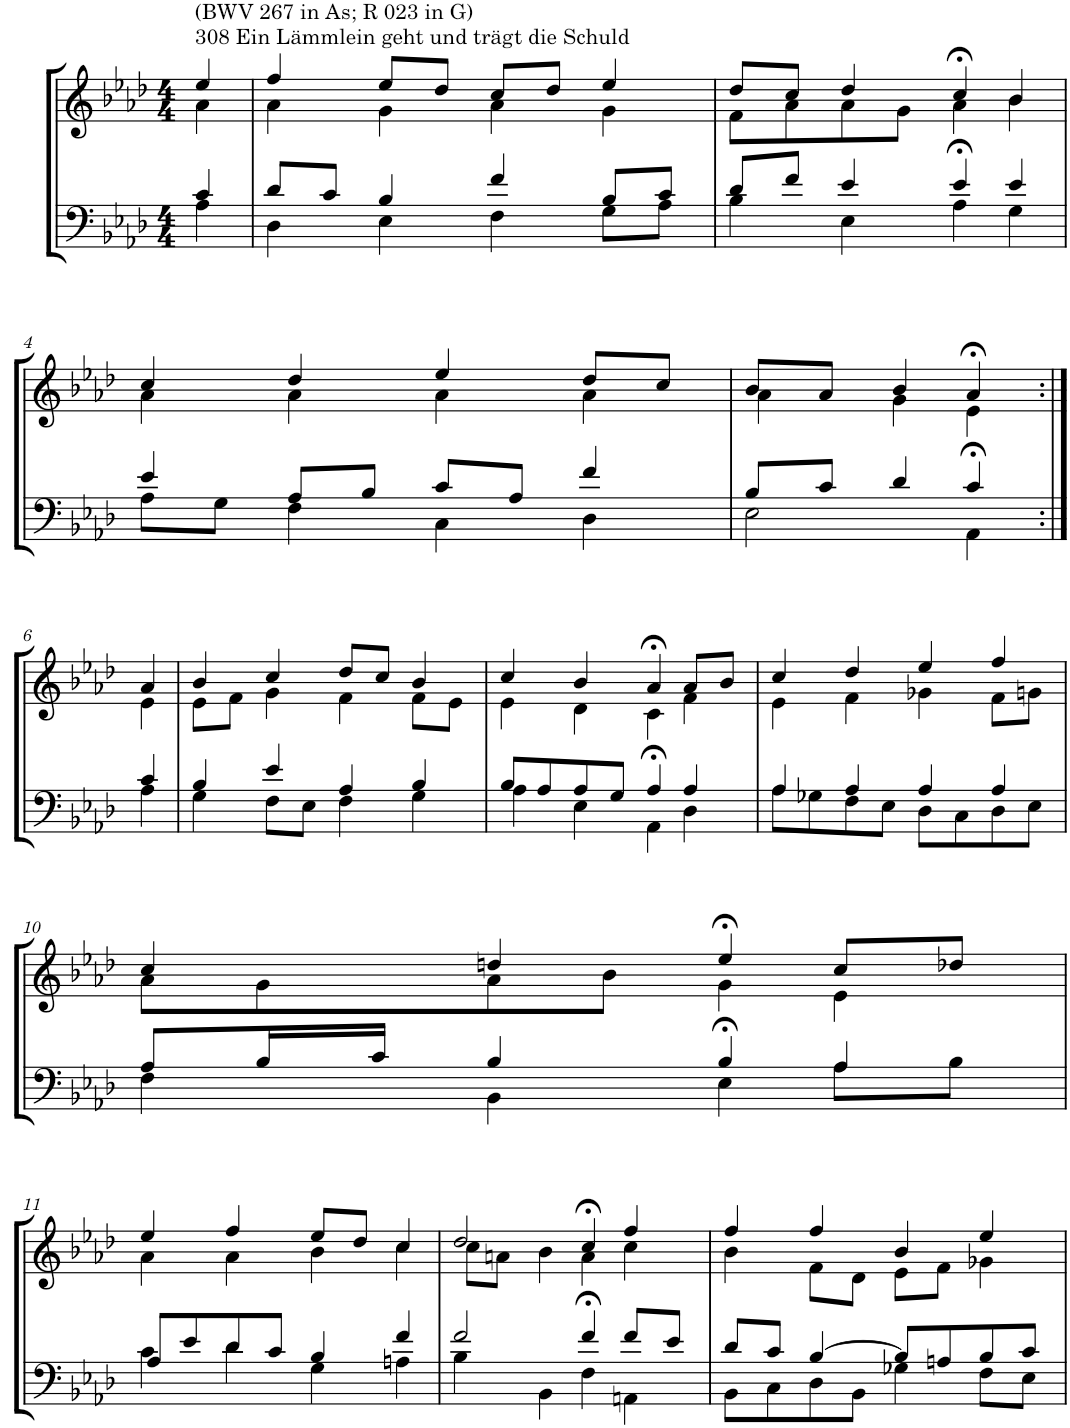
**kern	**kern
*part2	*part1
*staff2	*staff1
*I"Tenor/Baß	*I"Sopran/Alt
*clefF4	*clefG2
*k[b-e-a-d-]	*k[b-e-a-d-]
*M4/4	*M4/4
=1	=1
*^	*^
!	!	!LO:TX:a:t=308 Ein Lämmlein geht und trägt die Schuld	!
!	!	!LO:TX:a:t=(BWV 267 in As; R 023 in G)	!
4c/	4A-\	4ee-/	4a-\
=2	=2	=2	=2
8d-/L	4D-\	4ff/	4a-\
8c/J	.	.	.
4B-/	4E-\	8ee-/L	4g\
.	.	8dd-/J	.
4f/	4F\	8cc/L	4a-\
.	.	8dd-/J	.
8B-/L	8G\L	4ee-/	4g\
8c/J	8A-\J	.	.
=3	=3	=3	=3
8d-/L	4B-\	8dd-/L	8f\L
8f/J	.	8cc/J	8a-\
4e-/	4E-\	4dd-/	8a-\
.	.	.	8g\J
4e-/	4A->\	4cc>/	4a-\
4e-/	4G\	4b-/	4b-\
!!LO:LB:g=z	!!
=4	=4	=4	=4
4e-/	8A-\L	4cc/	4a-\
.	8G\J	.	.
8A-/L	4F\	4dd-/	4a-\
8B-/J	.	.	.
8c/L	4C\	4ee-/	4a-\
8A-/J	.	.	.
4f/	4D-\	8dd-/L	4a-\
.	.	8cc/J	.
=5	=5	=5	=5
8B-/L	2E-\	8b-/L	4a-\
8c/J	.	8a-/J	.
4d-/	.	4b-/	4g\
4c/	4AA->\	4a->/	4e-\
!!LO:LB:g=z	!!
=6:|!	=6:|!	=6:|!	=6:|!
4c/	4A-\	4a-/	4e-\
=7	=7	=7	=7
4B-/	4G\	4b-/	8e-\L
.	.	.	8f\J
4e-/	8F\L	4cc/	4g\
.	8E-\J	.	.
4A-/	4F\	8dd-/L	4f\
.	.	8cc/J	.
4B-/	4G\	4b-/	8f\L
.	.	.	8e-\J
=8	=8	=8	=8
8B-/L	4A-\	4cc/	4e-\
8A-/	.	.	.
8A-/	4E-\	4b-/	4d-\
8G/J	.	.	.
4A-/	4AA->\	4a->/	4c\
4A-/	4D-\	8a-/L	4f\
.	.	8b-/J	.
=9	=9	=9	=9
4A-/	8A-\L	4cc/	4e-\
.	8G-X\	.	.
4A-/	8F\	4dd-/	4f\
.	8E-\J	.	.
4A-/	8D-\L	4ee-/	4g-X\
.	8C\	.	.
4A-/	8D-\	4ff/	8f\L
.	8E-\J	.	8gn\J
!!LO:LB:g=z	!!
=10	=10	=10	=10
8A-/L	4F\	4cc/	8a-\L
16B-/L	.	.	8g\
16c/JJ	.	.	.
4B-/	4BB-\	4ddn/	8a-\
.	.	.	8b-\J
4B-/	4E->\	4ee->/	4g\
4A-/	8A-\L	8cc/L	4e-\
.	8B-\J	8dd-X/J	.
!!LO:LB:g=z	!!
=11	=11	=11	=11
8A-/L	4c\	4ee-/	4a-\
8e-/	.	.	.
8d-/	4d-\	4ff/	4a-\
8c/J	.	.	.
4B-/	4G\	8ee-/L	4b-\
.	.	8dd-/J	.
4f/	4An\	4cc/	4cc\
=12	=12	=12	=12
2f/	4B-\	2dd-/	8cc\L
.	.	.	8an\J
.	4BB-\	.	4b-\
4f/	4F>\	4cc>/	4a\
8f/L	4AAn\	4ff/	4cc\
8e-/J	.	.	.
=13	=13	=13	=13
8d-/L	8BB-\L	4ff/	4b-\
8c/J	8C\	.	.
[4B-/	8D-\	4ff/	8f\L
.	8BB-\J	.	8d-\J
8B-/L]	4G-X\	4b-/	8e-\L
8An/	.	.	8f\J
8B-/	8F\L	4ee-/	4g-X\
8c/J	8E-\J	.	.
*v	*v	*	*
*	*v	*v
=	=
*-	*-
